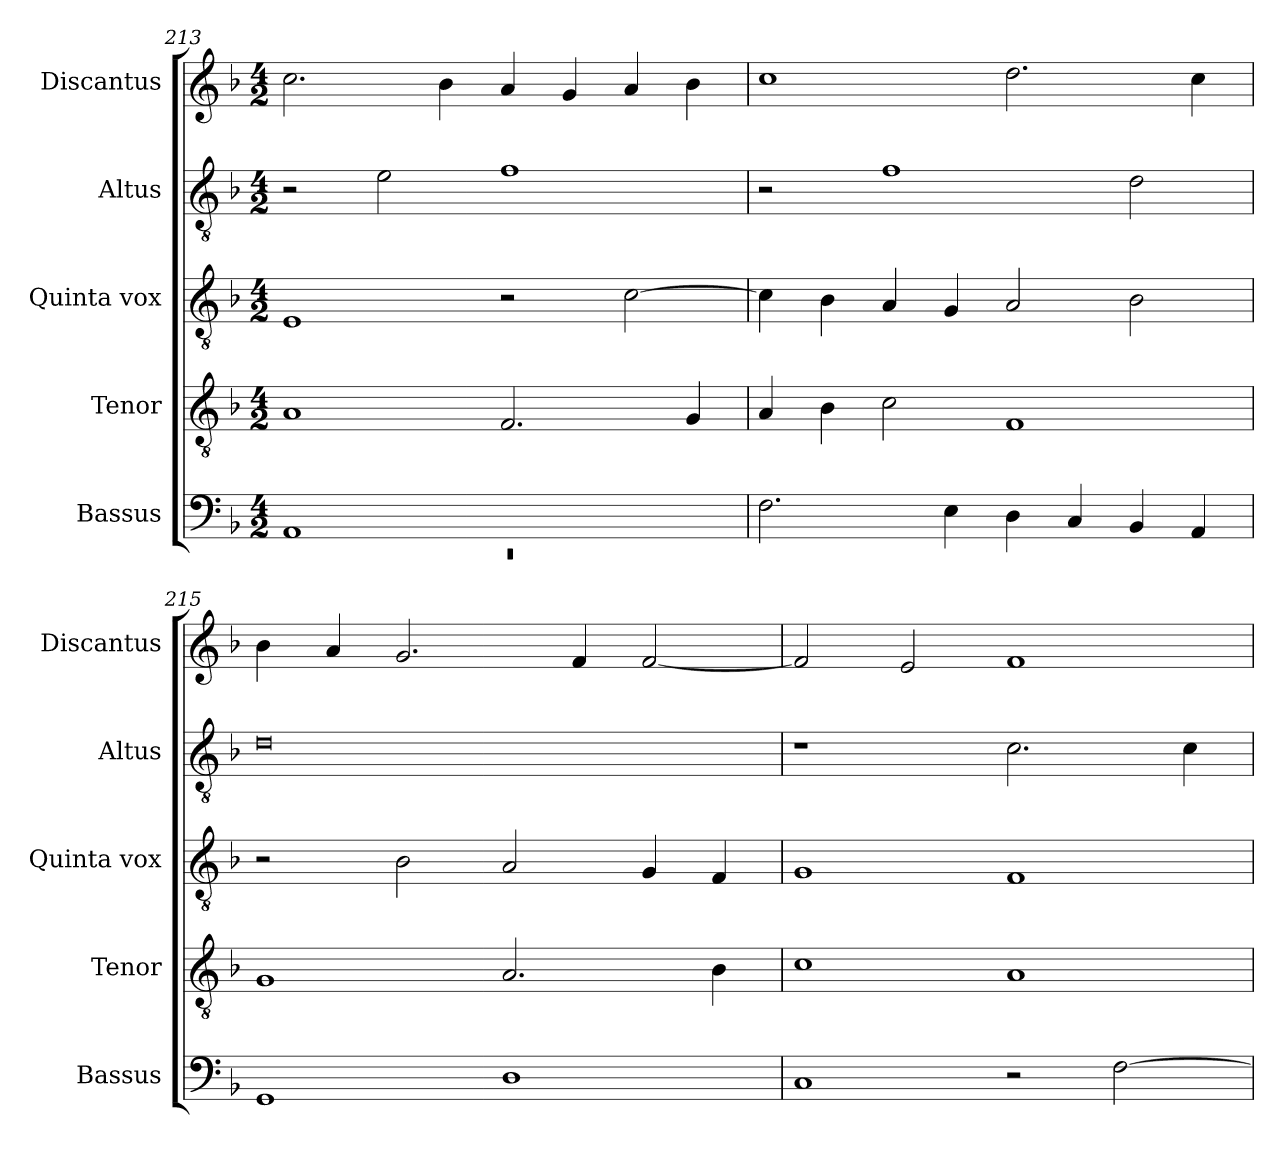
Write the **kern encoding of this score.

**kern	**kern	**kern	**kern	**kern
*part5	*part4	*part3	*part2	*part1
*staff5	*staff4	*staff3	*staff2	*staff1
*I"Bassus	*I"Tenor	*I"Quinta vox	*I"Altus	*I"Discantus
*I'Bassus	*I'Tenor	*I'Quinta vox	*I'Altus	*I'Discantus
!!LO:PB:g=z
*clefF4	*clefGv2	*clefGv2	*clefGv2	*clefG2
*ITrd-3c-5	*ITrd-3c-5	*	*ITrd-3c-5	*ITrd-3c-5
*k[b-e-]	*k[b-e-]	*k[b-]	*k[b-e-]	*k[b-e-]
*B-:	*B-:	*F:	*B-:	*B-:
*M4/2	*M4/2	*M4/2	*M4/2	*M4/2
=213	=213	=213	=213	=213
*^	*	*	*	*
!	!LO:N:vis=1	!	!	!	!
1D	0rEE	1d	1E	2r	2.ff\
.	.	.	.	2a\	.
.	.	.	.	.	4ee-\
1ryy	.	2.B-/	2r	1b-	4dd/
.	.	.	.	.	4cc/
.	.	.	[>2c\	.	4dd/
.	.	4c/	.	.	4ee-\
*v	*v	*	*	*	*
=214	=214	=214	=214	=214
2.B-\	4d/	4c\]	2r	1ff
.	4e-\	4B-\	.	.
.	2f\	4A/	1b-	.
4A\	.	4G/	.	.
4G\	1B-	2A/	.	2.gg\
4F/	.	.	.	.
4E-/	.	2B-\	2g\	.
4D/	.	.	.	4ff\
=215	=215	=215	=215	=215
1C	1c	2r	0g	4ee-\
.	.	.	.	4dd/
.	.	2B-\	.	2.cc/
1G	2.d/	2A/	.	.
.	.	.	.	4b-/
.	.	4G/	.	[<2b-/
.	4e-\	4F/	.	.
=216	=216	=216	=216	=216
1F	1f	1G	1r	2b-/]
.	.	.	.	2a/
2r	1d	1F	2.f\	1b-
[>2B-\	.	.	.	.
.	.	.	4f\	.
=	=	=	=	=
*-	*-	*-	*-	*-
